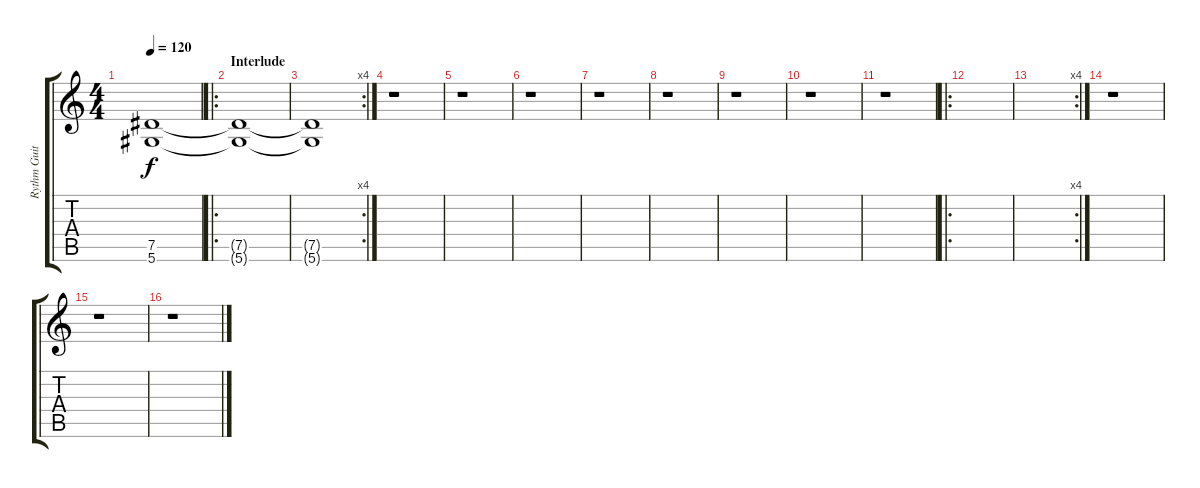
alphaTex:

\track ("Rythm Guitar " "Rythm Guit") {instrument distortionguitar}
\staff {score tabs}
\tuning (Eb4 Bb3 Gb3 Db3 Ab2 Eb2) {hide}
\ts (4 4)
\tempo 120
\clef g2
\ks c
(7.5{t} 5.6{t}).1{dy f volume 10} |
\ro
\section ("" "Interlude")
(7.5{t} 5.6{t}).1{volume 8} |
\rc 4
(7.5{t} 5.6{t}).1{volume 5} |
r.1 |
r.1 |
r.1 |
r.1 |
r.1 |
r.1 |
r.1 |
r.1 |
\ro
|
\rc 4
|
r.1 |
r.1 |
r.1
